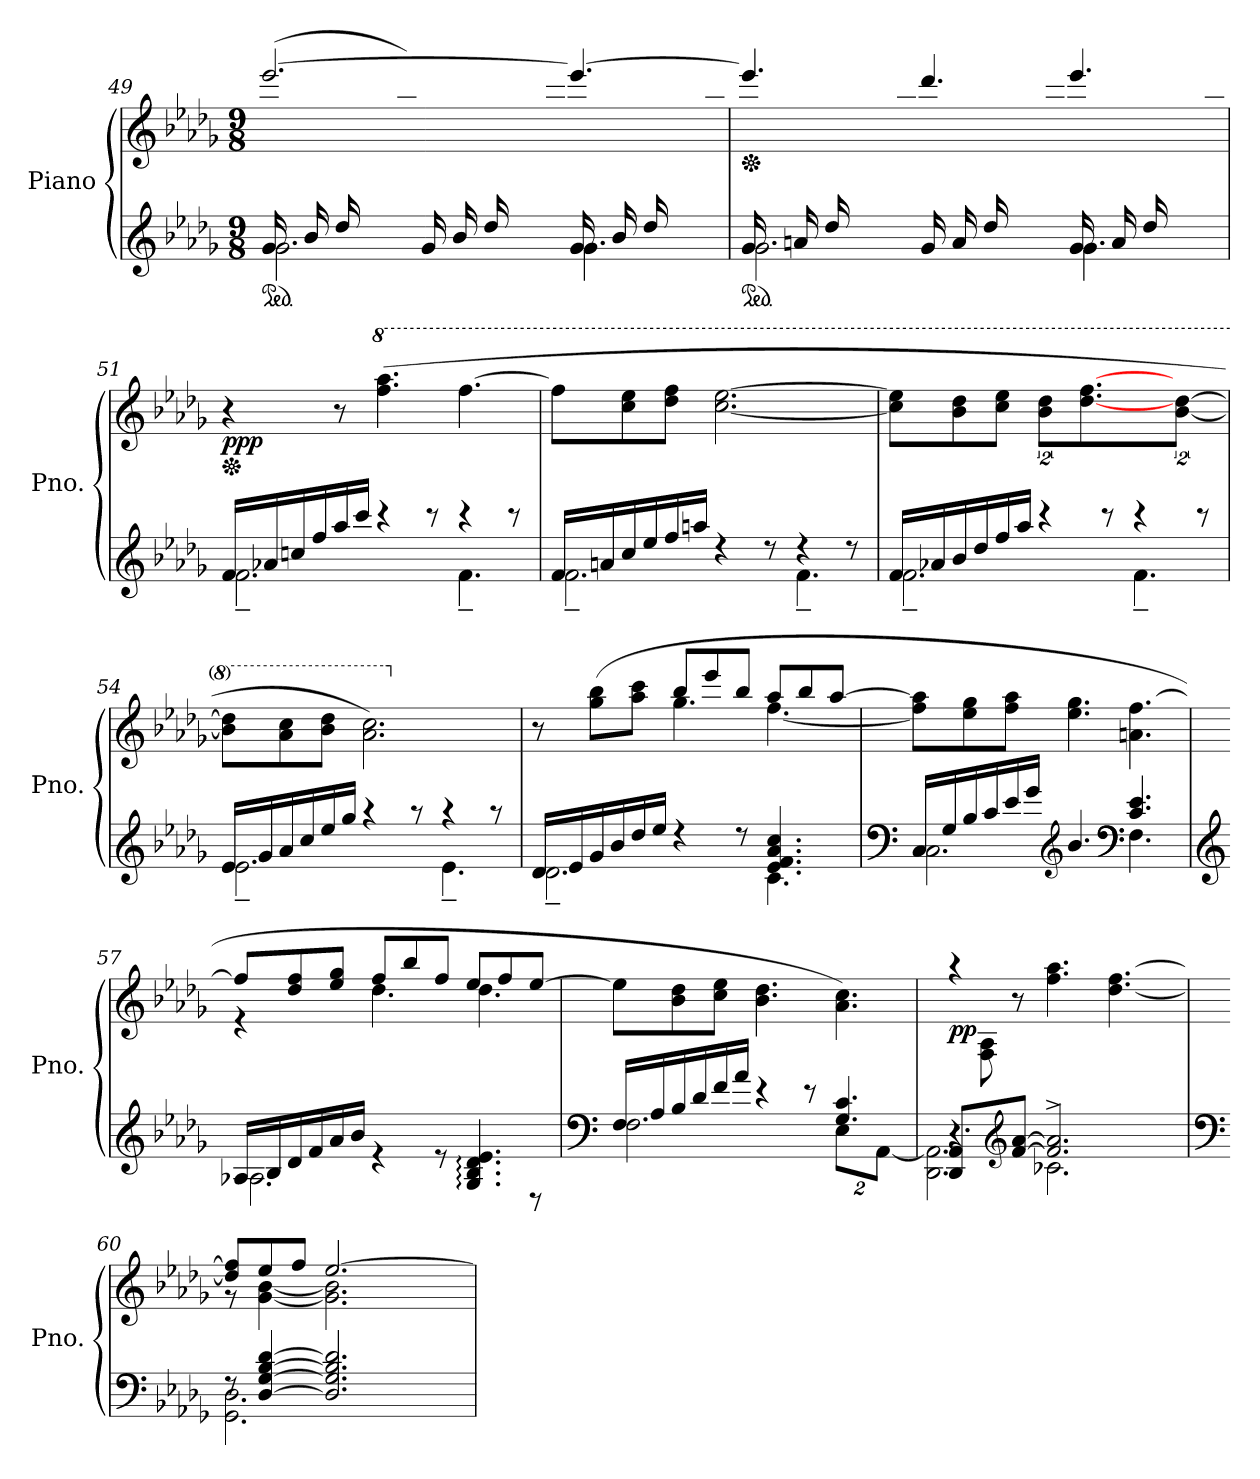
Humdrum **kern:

**kern	**kern	**dynam
*part1	*part1	*part1
*staff2	*staff1	*staff1/2
*I"Piano	*	*
*I'Pno.	*	*
*clefG2	*clefG2	*
*k[b-e-a-d-g-]	*k[b-e-a-d-g-]	*
*M9/8	*M9/8	*
*ped	*	*
=49	=49	=49
*^	*^	*
(>16g-/LL	2.g-\	(>[2.eee-/	8.ryy	.
16b-/	.	.	.	.
16dd-/	.	.	.	.
8.ryy	.	.	16ee-\	.
.	.	.	16gg-\	.
.	.	.	16bb-\JJ)	.
(>16g-/LL	.	.	8.ryy	.
16b-/	.	.	.	.
16dd-/	.	.	.	.
8.ryy	.	.	16ee-\	.
.	.	.	16gg-\	.
.	.	.	16ccc\JJ)	.
!	!LO:N:head=solid	!	!	!
(>16g-/LL	4.g-\	4.eee-/_	8.ryy	.
16b-/	.	.	.	.
16dd-/	.	.	.	.
8.ryy	.	.	16ee-\	.
.	.	.	16gg-\	.
.	.	.	16bb-\JJ)	.
!!LO:LB:g=z	!!
=50	=50	=50	=50	=50
*ped	*	*	*	*
*	*	*Xped	*	*
(>16g-/LL	2.g-\	4.eee-/]	8.ryy	.
16an/	.	.	.	.
16dd-/	.	.	.	.
8.ryy	.	.	16ee-\	.
.	.	.	16gg-\	.
.	.	.	16aan\JJ)	.
(>16g-/LL	.	4.ddd-/	8.ryy	.
16a/	.	.	.	.
16dd-/	.	.	.	.
8.ryy	.	.	16ee-\	.
.	.	.	16gg-\	.
.	.	.	16ccc-X\JJ)	.
!	!LO:N:head=solid	!	!	!
(>16g-/LL	4.g-\	4.eee-/)	8.ryy	.
16a/	.	.	.	.
16dd-/	.	.	.	.
8.ryy	.	.	16ee-\	.
.	.	.	16gg-\	.
.	.	.	16aa\JJ)	.
*	*	*v	*v	*
=51	=51	=51	=51
*	*	*Xped	*
*	*	*^	*
!	!	!	!	!LO:DY:b
*	*	*v	*v	*
16f/LL	2.f~\	4r	ppp
16a-X/	.	.	.
16ccn/	.	.	.
16ff/	.	.	.
16aa-/	.	8r	.
16ccc/JJ	.	.	.
*	*	*8va	*
4r	.	(>4.fff\ 4.aaa-\	.
8r	.	.	.
4r	4.f~\	[4.fff\	.
8r	.	.	.
!!LO:LB:g=z
=52	=52	=52	=52
16f/LL	2.f~\	8fff\L]	.
16an/	.	.	.
16cc/	.	8ccc\ 8eee-\	.
16ee-/	.	.	.
16ff/	.	8ddd-\ 8fff\J	.
16aan/JJ	.	.	.
4r	.	[2.ccc\ [2.eee-\	.
8r	.	.	.
4r	4.f~\	.	.
8r	.	.	.
=53	=53	=53	=53
16f/LL	2.f~\	8ccc\] 8eee-\]L	.
16a-X/	.	.	.
16b-/	.	8bb-\ 8ddd-\	.
16dd-/	.	.	.
16ff/	.	8ccc\ 8eee-\J	.
16aa-/JJ	.	.	.
4r	.	16%3bb-\ 16%3ddd-\L	.
.	.	[4.ddd-\ [4.fff\	.
8r	.	.	.
4r	4.f~\	.	.
.	.	[16%3bb-\ [16%3ddd-\J	.
8r	.	.	.
=54	=54	=54	=54
16e-/LL	2.e-~\	8bb-\] 8ddd-\]L	.
16g-/	.	.	.
16a-/	.	8aa-\ 8ccc\	.
16cc/	.	.	.
16ee-/	.	8bb-\ 8ddd-\J	.
16gg-/JJ	.	.	.
4r	.	2.aa-\ 2.ccc\)	.
8r	.	.	.
4r	4.e-~\	.	.
8r	.	.	.
!!LO:LB:g=z
=55	=55	=55	=55
*	*	*X8va	*
*	*	*^	*
16d-/LL	2.d-~\	8r	4.ryy	.
16e-/	.	.	.	.
16g-/	.	(>8gg-\ 8bb-\L	.	.
16b-/	.	.	.	.
16dd-/	.	8aa-\ 8ccc\J	.	.
16ee-/JJ	.	.	.	.
4r	.	8bb-/L	4.gg-\	.
.	.	8eee-/	.	.
8r	.	8bb-/J	.	.
4.e-/ 4.f/ 4.a-/ 4.cc/	4.c:\	8aa-/L	[4.ff\	.
.	.	8bb-/	.	.
.	.	[8aa-/J	.	.
*	*	*v	*v	*
=56	=56	=56	=56
*clefF4	*	*	*
16C/LL	2.C\	8ff\] 8aa-\]L	.
16G-/	.	.	.
16B-/	.	8ee-\ 8gg-\	.
16c/	.	.	.
16e-/	.	8ff\ 8aa-\J	.
16g-/JJ	.	.	.
*clefG2	*	*	*
4.b-/	.	4.ee-\ 4.gg-\	.
*clefF4	*	*	*
4.c/ 4.e-/	4.F\	4.an\ [4.ff\	.
!!LO:PB:g=z
=57	=57	=57	=57
*clefG2	*	*	*
*	*	*^	*
16A-X/LL	2.A-\	8ff/L]	4r	.
16B-/	.	.	.	.
16d-/	.	8dd-/ 8ff/	.	.
16f/	.	.	.	.
16a-/	.	8ee-/ 8gg-/J	8ryy	.
16b-/JJ	.	.	.	.
4re	.	8ff/L	4.dd-\	.
.	.	8bb-/	.	.
8re	.	8ff/J	.	.
4.G-/: 4.B-/: 4.d-/: 4.e-/:	4ryy	8ee-/L	4.dd-\	.
.	.	8ff/	.	.
.	8r	[8ee-/J	.	.
*	*	*v	*v	*
=58	=58	=58	=58
*clefF4	*	*	*
16F/LL	2.F\	8ee-\L]	.
16A-/	.	.	.
16B-/	.	8b-\ 8dd-\	.
16d-/	.	.	.
16f/	.	8cc\ 8ee-\J	.
16a-/JJ	.	.	.
4r	.	4.b-\ 4.dd-\	.
8r	.	.	.
*	*Xbrackettup	*	*
4.G-/ 4.c/	16%3E-\L	4.a-\ 4.cc\)	.
.	[16%3AA-\J	.	.
=59	=59	=59	=59
*	*^	*^	*
!	!	!	!	!	!LO:DY:b
8DD-/ 8AA-/L	2.DD-\ 2.AA-\]	4.r	4r	8ryy	pp
8ryy	.	.	.	8F\ 8A-\	.
*clefG2	*	*	*	*	*
[8f/ [8a-/J	.	.	8r	2..ryy	.
2.f/] 2.a-/]	.	2.c-X^\	4.ff\ 4.aa-\	.	.
.	4ryy	.	[4.dd-\ [4.ff\	.	.
.	8ryy	.	.	.	.
*v	*v	*v	*	*	*
!!LO:LB:g=z	!!
=60	=60	=60	=60
*clefF4	*	*	*
*^	*	*	*
8rF	2.GG-\ 2.D-\	8dd-/] 8ff/]L	8r	.
[4D-/ [4G-/ [4B-/ [4d-/	.	8ee-/	[4g-\ [4b-\	.
.	.	8ff/J	.	.
2.D-/] 2.G-/] 2.B-/] 2.d-/]	.	[2.ee-/	2.g-\] 2.b-\]	.
.	4ryy	.	.	.
.	8ryy	.	.	.
*v	*v	*	*	*
*	*v	*v	*
=	=	=
*-	*-	*-
